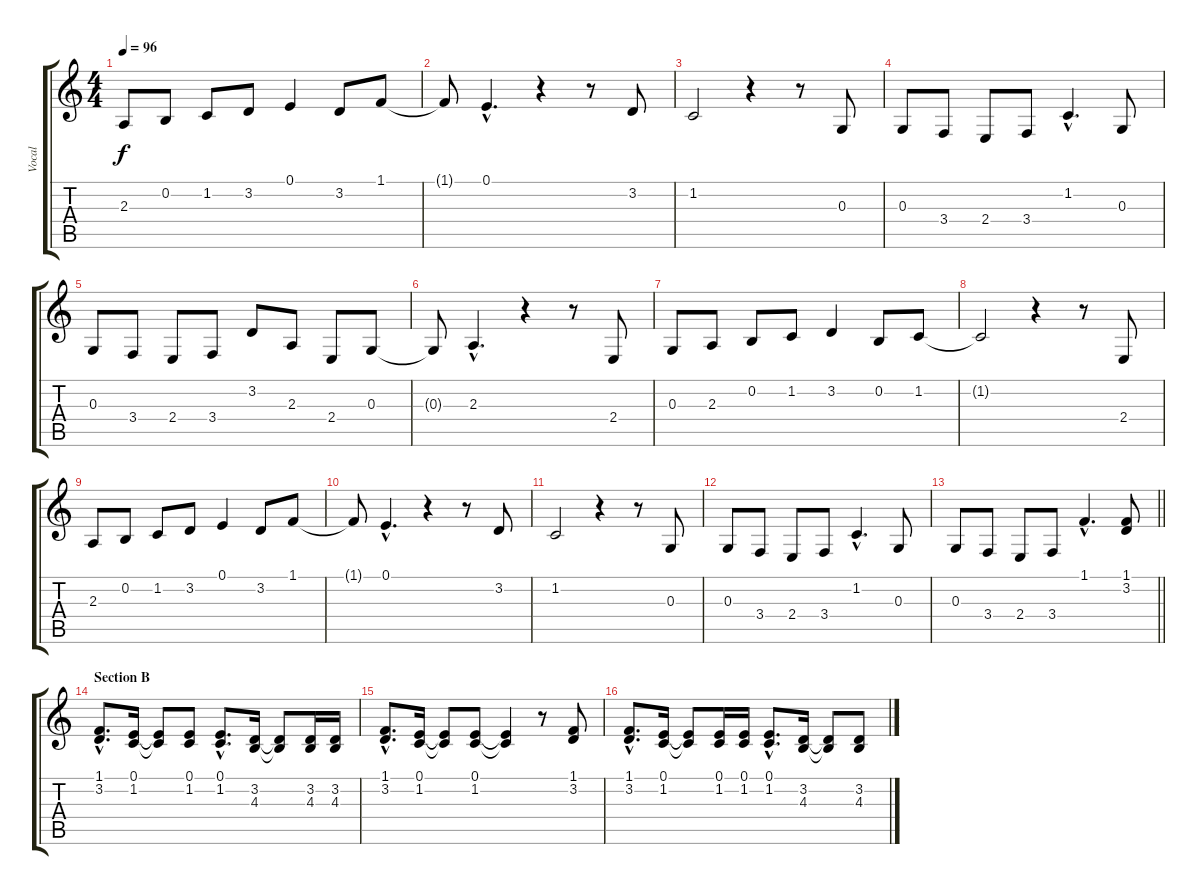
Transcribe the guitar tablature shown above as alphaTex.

\track ("Vocal" "Vocal") {instrument lead6voice}
\staff {score tabs}
\tuning (E4 B3 G3 D3 A2 E2) {hide}
\ts (4 4)
\tempo 96
\clef g2
\ks c
2.3.8{dy f} 0.2.8 1.2.8 3.2.8 0.1.4 3.2.8 1.1.8 |
1.1{t}.8 0.1{hac}.4{d} r.4 r.8 3.2.8 |
1.2.2 r.4 r.8 0.3.8 |
0.3.8 3.4.8 2.4.8 3.4.8 1.2{hac}.4{d} 0.3.8 |
0.3.8 3.4.8 2.4.8 3.4.8 3.2.8 2.3.8 2.4.8 0.3.8 |
0.3{t}.8 2.3{hac}.4{d} r.4 r.8 2.4.8 |
0.3.8 2.3.8 0.2.8 1.2.8 3.2.4 0.2.8 1.2.8 |
1.2{t}.2 r.4 r.8 2.4.8 |
2.3.8 0.2.8 1.2.8 3.2.8 0.1.4 3.2.8 1.1.8 |
1.1{t}.8 0.1{hac}.4{d} r.4 r.8 3.2.8 |
1.2.2 r.4 r.8 0.3.8 |
0.3.8 3.4.8 2.4.8 3.4.8 1.2{hac}.4{d} 0.3.8 |
\barLineRight lightlight
0.3.8 3.4.8 2.4.8 3.4.8 1.1{hac}.4{d} (1.1 3.2).8 |
\section ("" "Section B")
(1.1{hac} 3.2{hac}).8{d} (0.1 1.2).16 (0.1{t} 1.2{t}).8 (0.1 1.2).8 (0.1{hac} 1.2{hac}).8{d} (3.2 4.3).16 (3.2{t} 4.3{t}).8 (3.2 4.3).16 (3.2 4.3).16 |
(1.1{hac} 3.2{hac}).8{d} (0.1 1.2).16 (0.1{t} 1.2{t}).8 (0.1 1.2).8 (0.1{t} 1.2{t}).4 r.8 (1.1 3.2).8 |
(1.1{hac} 3.2{hac}).8{d} (0.1 1.2).16 (0.1{t} 1.2{t}).8 (0.1 1.2).16 (0.1 1.2).16 (0.1{hac} 1.2{hac}).8{d} (3.2 4.3).16 (3.2{t} 4.3{t}).8 (3.2 4.3).8
